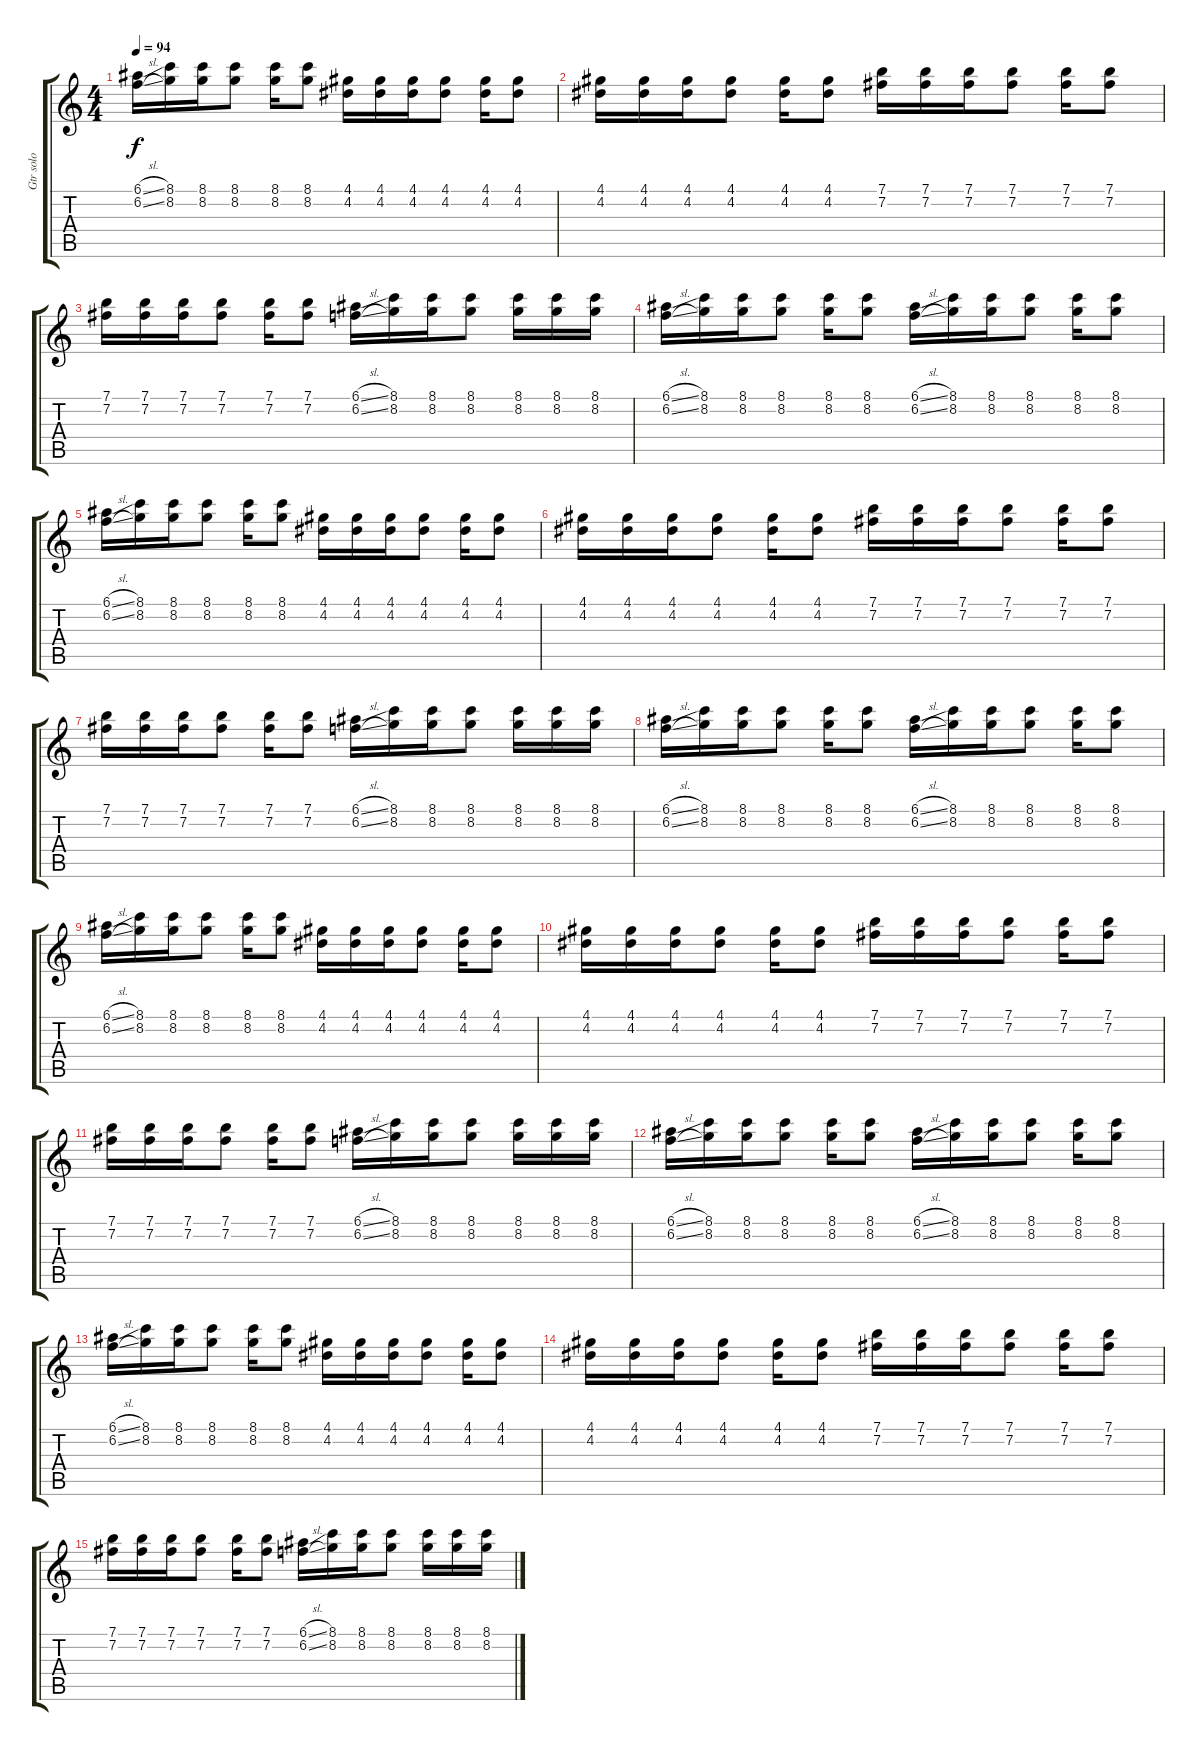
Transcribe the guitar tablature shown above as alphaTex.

\track ("Gtr solo" "Gtr solo") {instrument overdrivenguitar}
\staff {score tabs}
\tuning (E4 B3 G3 D3 A2 E2) {hide}
\ts (4 4)
\tempo 94
\clef g2
\ks c
(6.1{sl} 6.2{sl}).16{dy f} (8.1 8.2).16 (8.1 8.2).16 (8.1 8.2).8 (8.1 8.2).16 (8.1 8.2).8 (4.1 4.2).16 (4.1 4.2).16 (4.1 4.2).16 (4.1 4.2).8 (4.1 4.2).16 (4.1 4.2).8 |
(4.1 4.2).16 (4.1 4.2).16 (4.1 4.2).16 (4.1 4.2).8 (4.1 4.2).16 (4.1 4.2).8 (7.1 7.2).16 (7.1 7.2).16 (7.1 7.2).16 (7.1 7.2).8 (7.1 7.2).16 (7.1 7.2).8 |
(7.1 7.2).16 (7.1 7.2).16 (7.1 7.2).16 (7.1 7.2).8 (7.1 7.2).16 (7.1 7.2).8 (6.1{sl} 6.2{sl}).16 (8.1 8.2).16 (8.1 8.2).16 (8.1 8.2).8 (8.1 8.2).16 (8.1 8.2).16 (8.1 8.2).16 |
(6.1{sl} 6.2{sl}).16 (8.1 8.2).16 (8.1 8.2).16 (8.1 8.2).8 (8.1 8.2).16 (8.1 8.2).8 (6.1{sl} 6.2{sl}).16 (8.1 8.2).16 (8.1 8.2).16 (8.1 8.2).8 (8.1 8.2).16 (8.1 8.2).8 |
(6.1{sl} 6.2{sl}).16 (8.1 8.2).16 (8.1 8.2).16 (8.1 8.2).8 (8.1 8.2).16 (8.1 8.2).8 (4.1 4.2).16 (4.1 4.2).16 (4.1 4.2).16 (4.1 4.2).8 (4.1 4.2).16 (4.1 4.2).8 |
(4.1 4.2).16 (4.1 4.2).16 (4.1 4.2).16 (4.1 4.2).8 (4.1 4.2).16 (4.1 4.2).8 (7.1 7.2).16 (7.1 7.2).16 (7.1 7.2).16 (7.1 7.2).8 (7.1 7.2).16 (7.1 7.2).8 |
(7.1 7.2).16 (7.1 7.2).16 (7.1 7.2).16 (7.1 7.2).8 (7.1 7.2).16 (7.1 7.2).8 (6.1{sl} 6.2{sl}).16 (8.1 8.2).16 (8.1 8.2).16 (8.1 8.2).8 (8.1 8.2).16 (8.1 8.2).16 (8.1 8.2).16 |
(6.1{sl} 6.2{sl}).16 (8.1 8.2).16 (8.1 8.2).16 (8.1 8.2).8 (8.1 8.2).16 (8.1 8.2).8 (6.1{sl} 6.2{sl}).16 (8.1 8.2).16 (8.1 8.2).16 (8.1 8.2).8 (8.1 8.2).16 (8.1 8.2).8 |
(6.1{sl} 6.2{sl}).16 (8.1 8.2).16 (8.1 8.2).16 (8.1 8.2).8 (8.1 8.2).16 (8.1 8.2).8 (4.1 4.2).16 (4.1 4.2).16 (4.1 4.2).16 (4.1 4.2).8 (4.1 4.2).16 (4.1 4.2).8 |
(4.1 4.2).16 (4.1 4.2).16 (4.1 4.2).16 (4.1 4.2).8 (4.1 4.2).16 (4.1 4.2).8 (7.1 7.2).16 (7.1 7.2).16 (7.1 7.2).16 (7.1 7.2).8 (7.1 7.2).16 (7.1 7.2).8 |
(7.1 7.2).16 (7.1 7.2).16 (7.1 7.2).16 (7.1 7.2).8 (7.1 7.2).16 (7.1 7.2).8 (6.1{sl} 6.2{sl}).16 (8.1 8.2).16 (8.1 8.2).16 (8.1 8.2).8 (8.1 8.2).16 (8.1 8.2).16 (8.1 8.2).16 |
(6.1{sl} 6.2{sl}).16 (8.1 8.2).16 (8.1 8.2).16 (8.1 8.2).8 (8.1 8.2).16 (8.1 8.2).8 (6.1{sl} 6.2{sl}).16 (8.1 8.2).16 (8.1 8.2).16 (8.1 8.2).8 (8.1 8.2).16 (8.1 8.2).8 |
(6.1{sl} 6.2{sl}).16 (8.1 8.2).16 (8.1 8.2).16 (8.1 8.2).8 (8.1 8.2).16 (8.1 8.2).8 (4.1 4.2).16 (4.1 4.2).16 (4.1 4.2).16 (4.1 4.2).8 (4.1 4.2).16 (4.1 4.2).8 |
(4.1 4.2).16 (4.1 4.2).16 (4.1 4.2).16 (4.1 4.2).8 (4.1 4.2).16 (4.1 4.2).8 (7.1 7.2).16 (7.1 7.2).16 (7.1 7.2).16 (7.1 7.2).8 (7.1 7.2).16 (7.1 7.2).8 |
(7.1 7.2).16 (7.1 7.2).16 (7.1 7.2).16 (7.1 7.2).8 (7.1 7.2).16 (7.1 7.2).8 (6.1{sl} 6.2{sl}).16 (8.1 8.2).16 (8.1 8.2).16 (8.1 8.2).8 (8.1 8.2).16 (8.1 8.2).16 (8.1 8.2).16
